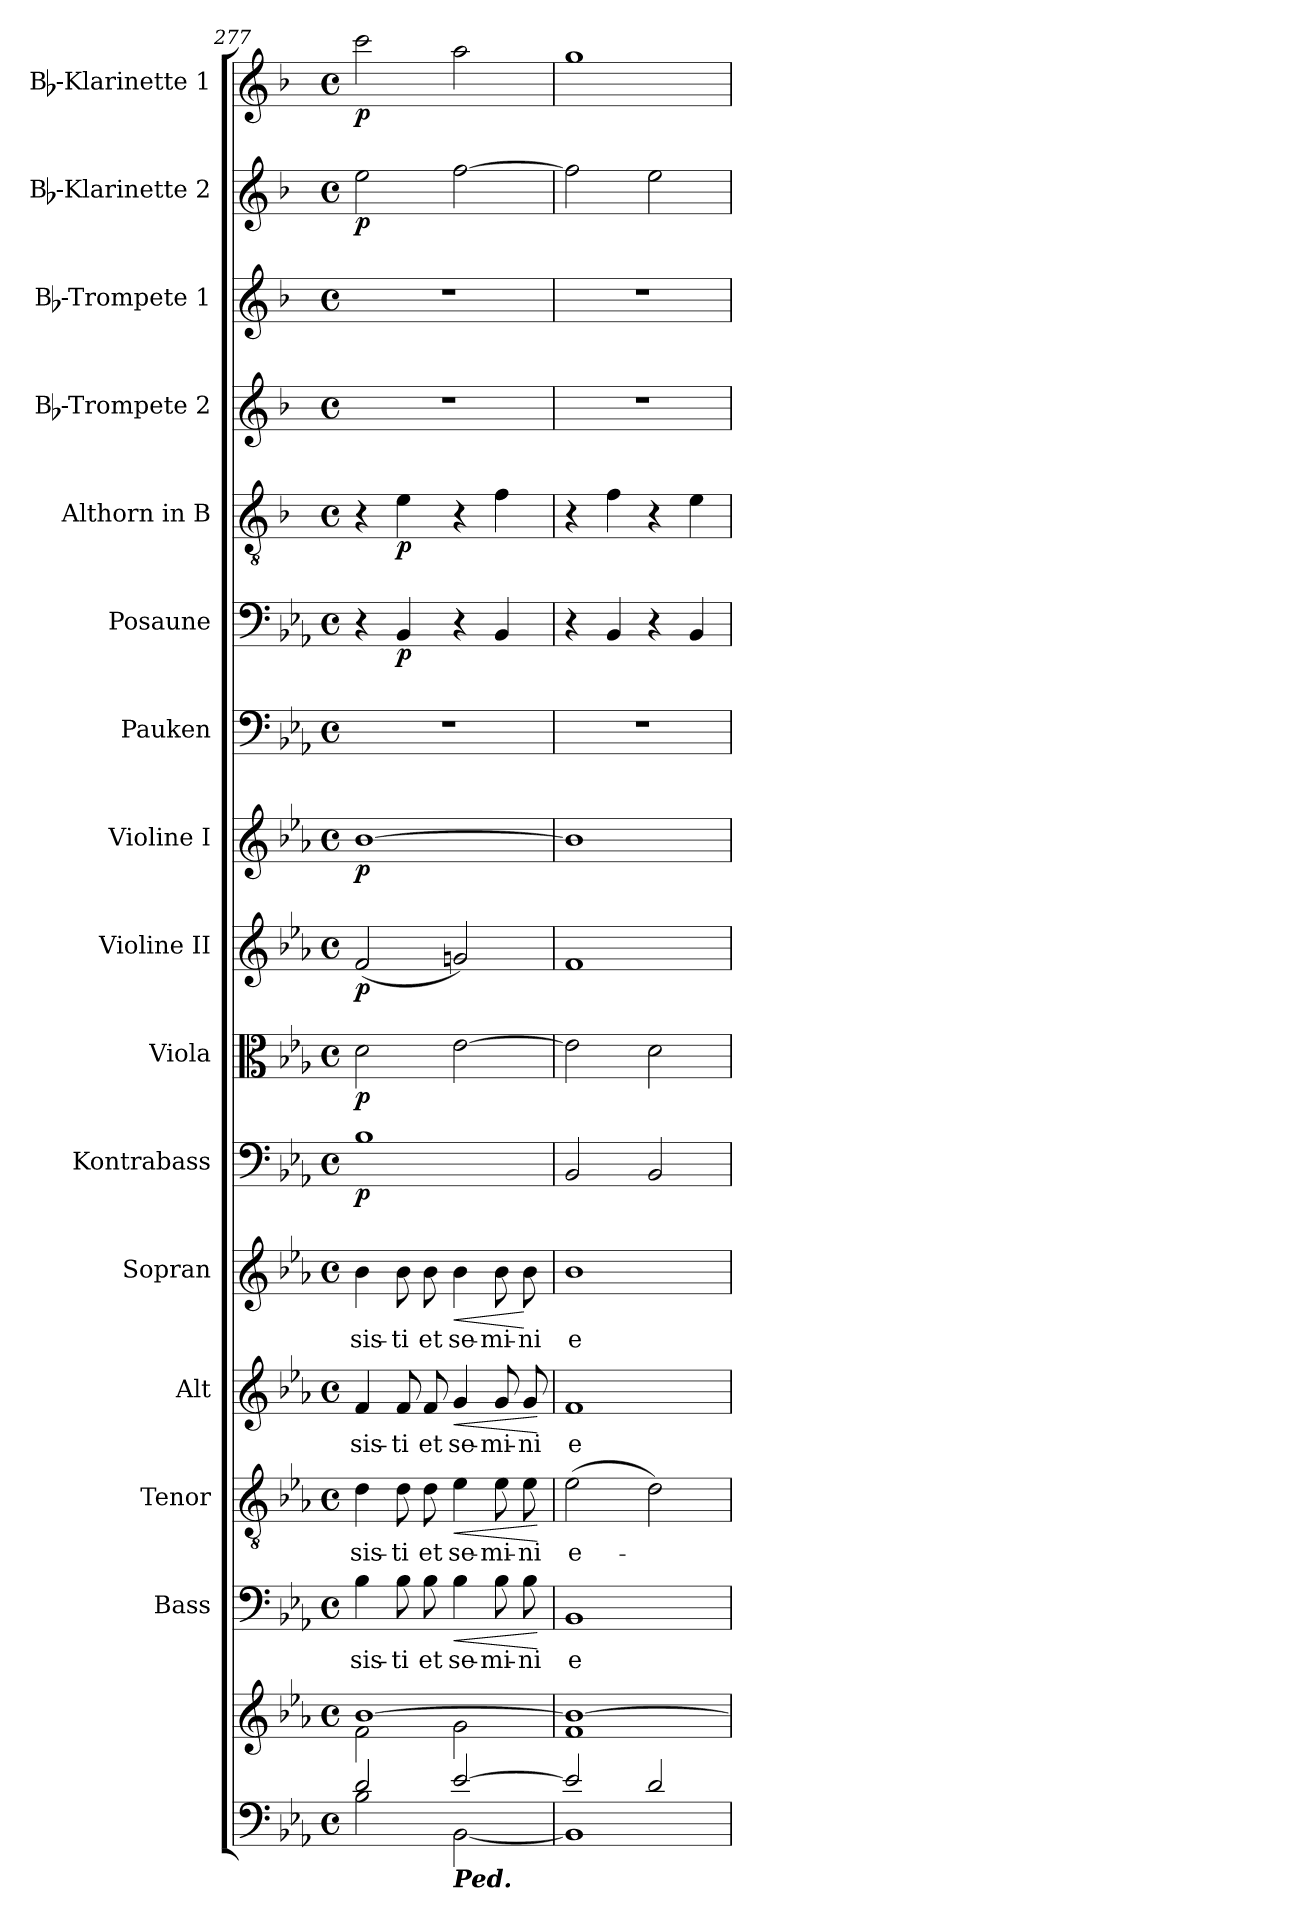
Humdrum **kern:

**kern	**kern	**kern	**text	**dynam	**kern	**text	**dynam	**kern	**text	**dynam	**kern	**text	**dynam	**kern	**dynam	**kern	**dynam	**kern	**dynam	**kern	**dynam	**kern	**kern	**dynam	**kern	**dynam	**kern	**kern	**kern	**dynam	**kern	**dynam
*part16	*part16	*part15	*part15	*part15	*part14	*part14	*part14	*part13	*part13	*part13	*part12	*part12	*part12	*part11	*part11	*part10	*part10	*part9	*part9	*part8	*part8	*part7	*part6	*part6	*part5	*part5	*part4	*part3	*part2	*part2	*part1	*part1
*staff17	*staff16	*staff15	*staff15	*staff15	*staff14	*staff14	*staff14	*staff13	*staff13	*staff13	*staff12	*staff12	*staff12	*staff11	*staff11	*staff10	*staff10	*staff9	*staff9	*staff8	*staff8	*staff7	*staff6	*staff6	*staff5	*staff5	*staff4	*staff3	*staff2	*staff2	*staff1	*staff1
*	*	*I"Bass	*	*	*I"Tenor	*	*	*I"Alt	*	*	*I"Sopran	*	*	*I"Kontrabass	*	*I"Viola	*	*I"Violine II	*	*I"Violine I	*	*I"Pauken	*I"Posaune	*	*I"Althorn in B	*	*I"Bb-Trompete 2	*I"Bb-Trompete 1	*I"Bb-Klarinette 2	*	*I"Bb-Klarinette 1	*
*	*	*I'B.	*	*	*I'T.	*	*	*I'A.	*	*	*I'S.	*	*	*I'Kb.	*	*I'Vla.	*	*I'Vl. II	*	*I'Vl. I	*	*I'Pk.	*I'Pos.	*	*	*	*I'Bb Trp. 2	*I'Bb Trp. 1	*I'Bb Kl. 2	*	*I'Bb Kl. 1	*
*clefF4	*clefG2	*clefF4	*	*	*clefGv2	*	*	*clefG2	*	*	*clefG2	*	*	*clefF4	*	*clefC3	*	*clefG2	*	*clefG2	*	*clefF4	*clefF4	*	*clefGv2	*	*clefG2	*clefG2	*clefG2	*	*clefG2	*
*	*	*	*	*	*	*	*	*	*	*	*	*	*	*ITrd7c12	*	*	*	*	*	*	*	*	*	*	*ITrd1c2	*	*ITrd1c2	*ITrd1c2	*ITrd1c2	*	*ITrd1c2	*
*k[b-e-a-]	*k[b-e-a-]	*k[b-e-a-]	*	*	*k[b-e-a-]	*	*	*k[b-e-a-]	*	*	*k[b-e-a-]	*	*	*k[b-e-a-]	*	*k[b-e-a-]	*	*k[b-e-a-]	*	*k[b-e-a-]	*	*k[b-e-a-]	*k[b-e-a-]	*	*k[b-e-a-]	*	*k[b-e-a-]	*k[b-e-a-]	*k[b-e-a-]	*	*k[b-e-a-]	*
*E-:	*E-:	*E-:	*	*	*E-:	*	*	*E-:	*	*	*E-:	*	*	*E-:	*	*E-:	*	*E-:	*	*E-:	*	*E-:	*E-:	*	*E-:	*	*E-:	*E-:	*E-:	*	*E-:	*
*M4/4	*M4/4	*M4/4	*	*	*M4/4	*	*	*M4/4	*	*	*M4/4	*	*	*M4/4	*	*M4/4	*	*M4/4	*	*M4/4	*	*M4/4	*M4/4	*	*M4/4	*	*M4/4	*M4/4	*M4/4	*	*M4/4	*
*met(c)	*met(c)	*met(c)	*	*	*met(c)	*	*	*met(c)	*	*	*met(c)	*	*	*met(c)	*	*met(c)	*	*met(c)	*	*met(c)	*	*met(c)	*met(c)	*	*met(c)	*	*met(c)	*met(c)	*met(c)	*	*met(c)	*
=277	=277	=277	=277	=277	=277	=277	=277	=277	=277	=277	=277	=277	=277	=277	=277	=277	=277	=277	=277	=277	=277	=277	=277	=277	=277	=277	=277	=277	=277	=277	=277	=277
*^	*^	*	*	*	*	*	*	*	*	*	*	*	*	*	*	*	*	*	*	*	*	*	*	*	*	*	*	*	*	*	*	*
!	!	!	!	!	!LO:LY:b	!	!	!LO:LY:b	!	!	!LO:LY:b	!	!	!LO:LY:b	!	!	!LO:DY:b	!	!LO:DY:b	!	!LO:DY:b	!	!LO:DY:b	!	!	!	!	!	!	!	!	!LO:DY:b	!	!LO:DY:b
2d/	2B-\	[>1b-	2f\	4B-\	-sis-	.	4d\	-sis-	.	4f/	-sis-	.	4b-\	-sis-	.	1BB-	p	2d\	p	(<2f/	p	[1b-	p	1r	4r	.	4r	.	1r	1r	2dd\	p	2bb-\	p
!	!	!	!	!	!LO:LY:b	!	!	!LO:LY:b	!	!	!LO:LY:b	!	!	!LO:LY:b	!	!	!	!	!	!	!	!	!	!	!	!LO:DY:b	!	!LO:DY:b	!	!	!	!	!	!
.	.	.	.	8B-\	-ti	.	8d\	-ti	.	8f/	-ti	.	8b-\	-ti	.	.	.	.	.	.	.	.	.	.	4BB-/	p	4d\	p	.	.	.	.	.	.
!	!	!	!	!	!LO:LY:b	!	!	!LO:LY:b	!	!	!LO:LY:b	!	!	!LO:LY:b	!	!	!	!	!	!	!	!	!	!	!	!	!	!	!	!	!	!	!	!
.	.	.	.	8B-\	et	.	8d\	et	.	8f/	et	.	8b-\	et	.	.	.	.	.	.	.	.	.	.	.	.	.	.	.	.	.	.	.	.
!LO:TX:b:Bi:t=Ped.	!	!	!	!	!	!	!	!	!	!	!	!	!	!	!	!	!	!	!	!	!	!	!	!	!	!	!	!	!	!	!	!	!	!
!	!	!	!	!	!LO:LY:b	!LO:HP:b	!	!LO:LY:b	!LO:HP:b	!	!LO:LY:b	!LO:HP:b	!	!LO:LY:b	!LO:HP:b	!	!	!	!	!	!	!	!	!	!	!	!	!	!	!	!	!	!	!
[>2e-/	[<2BB-\	.	2g\	4B-\	se-	<	4e-\	se-	<	4g/	se-	<	4b-\	se-	<	.	.	[2e-\	.	2gn/)	.	.	.	.	4r	.	4r	.	.	.	[2ee-\	.	2gg\	.
!	!	!	!	!	!LO:LY:b	!	!	!LO:LY:b	!	!	!LO:LY:b	!	!	!LO:LY:b	!	!	!	!	!	!	!	!	!	!	!	!	!	!	!	!	!	!	!	!
.	.	.	.	8B-\	-mi-	.	8e-\	-mi-	.	8g/	-mi-	.	8b-\	-mi-	.	.	.	.	.	.	.	.	.	.	4BB-/	.	4e-\	.	.	.	.	.	.	.
!	!	!	!	!	!LO:LY:b	!	!	!LO:LY:b	!	!	!LO:LY:b	!	!	!LO:LY:b	!	!	!	!	!	!	!	!	!	!	!	!	!	!	!	!	!	!	!	!
.	.	.	.	8B-\	-ni	.	8e-\	-ni	.	8g/	-ni	.	8b-\	-ni	[	.	.	.	.	.	.	.	.	.	.	.	.	.	.	.	.	.	.	.
*v	*v	*	*	*	*	*	*	*	*	*	*	*	*	*	*	*	*	*	*	*	*	*	*	*	*	*	*	*	*	*	*	*	*	*
*	*v	*v	*	*	*	*	*	*	*	*	*	*	*	*	*	*	*	*	*	*	*	*	*	*	*	*	*	*	*	*	*	*	*
.	.	.	.	[	.	.	[	.	.	[	.	.	.	.	.	.	.	.	.	.	.	.	.	.	.	.	.	.	.	.	.	.
=278	=278	=278	=278	=278	=278	=278	=278	=278	=278	=278	=278	=278	=278	=278	=278	=278	=278	=278	=278	=278	=278	=278	=278	=278	=278	=278	=278	=278	=278	=278	=278	=278
*^	*^	*	*	*	*	*	*	*	*	*	*	*	*	*	*	*	*	*	*	*	*	*	*	*	*	*	*	*	*	*	*	*
!	!	!	!	!	!LO:LY:b	!	!	!LO:LY:b	!	!	!LO:LY:b	!	!	!LO:LY:b	!	!	!	!	!	!	!	!	!	!	!	!	!	!	!	!	!	!	!	!
2e-/]	1BB-]	1b-_	1f	1BB-	e-	.	(>2e-\	e-	.	1f	e-	.	1b-	e-	.	2BBB-/	.	2e-\]	.	1f	.	1b-]	.	1r	4r	.	4r	.	1r	1r	2ee-\]	.	1ff	.
.	.	.	.	.	.	.	.	.	.	.	.	.	.	.	.	.	.	.	.	.	.	.	.	.	4BB-/	.	4e-\	.	.	.	.	.	.	.
2d/	.	.	.	.	.	.	2d\)	.	.	.	.	.	.	.	.	2BBB-/	.	2d\	.	.	.	.	.	.	4r	.	4r	.	.	.	2dd\	.	.	.
.	.	.	.	.	.	.	.	.	.	.	.	.	.	.	.	.	.	.	.	.	.	.	.	.	4BB-/	.	4d\	.	.	.	.	.	.	.
*v	*v	*	*	*	*	*	*	*	*	*	*	*	*	*	*	*	*	*	*	*	*	*	*	*	*	*	*	*	*	*	*	*	*	*
*	*v	*v	*	*	*	*	*	*	*	*	*	*	*	*	*	*	*	*	*	*	*	*	*	*	*	*	*	*	*	*	*	*	*
=	=	=	=	=	=	=	=	=	=	=	=	=	=	=	=	=	=	=	=	=	=	=	=	=	=	=	=	=	=	=	=	=
*-	*-	*-	*-	*-	*-	*-	*-	*-	*-	*-	*-	*-	*-	*-	*-	*-	*-	*-	*-	*-	*-	*-	*-	*-	*-	*-	*-	*-	*-	*-	*-	*-
